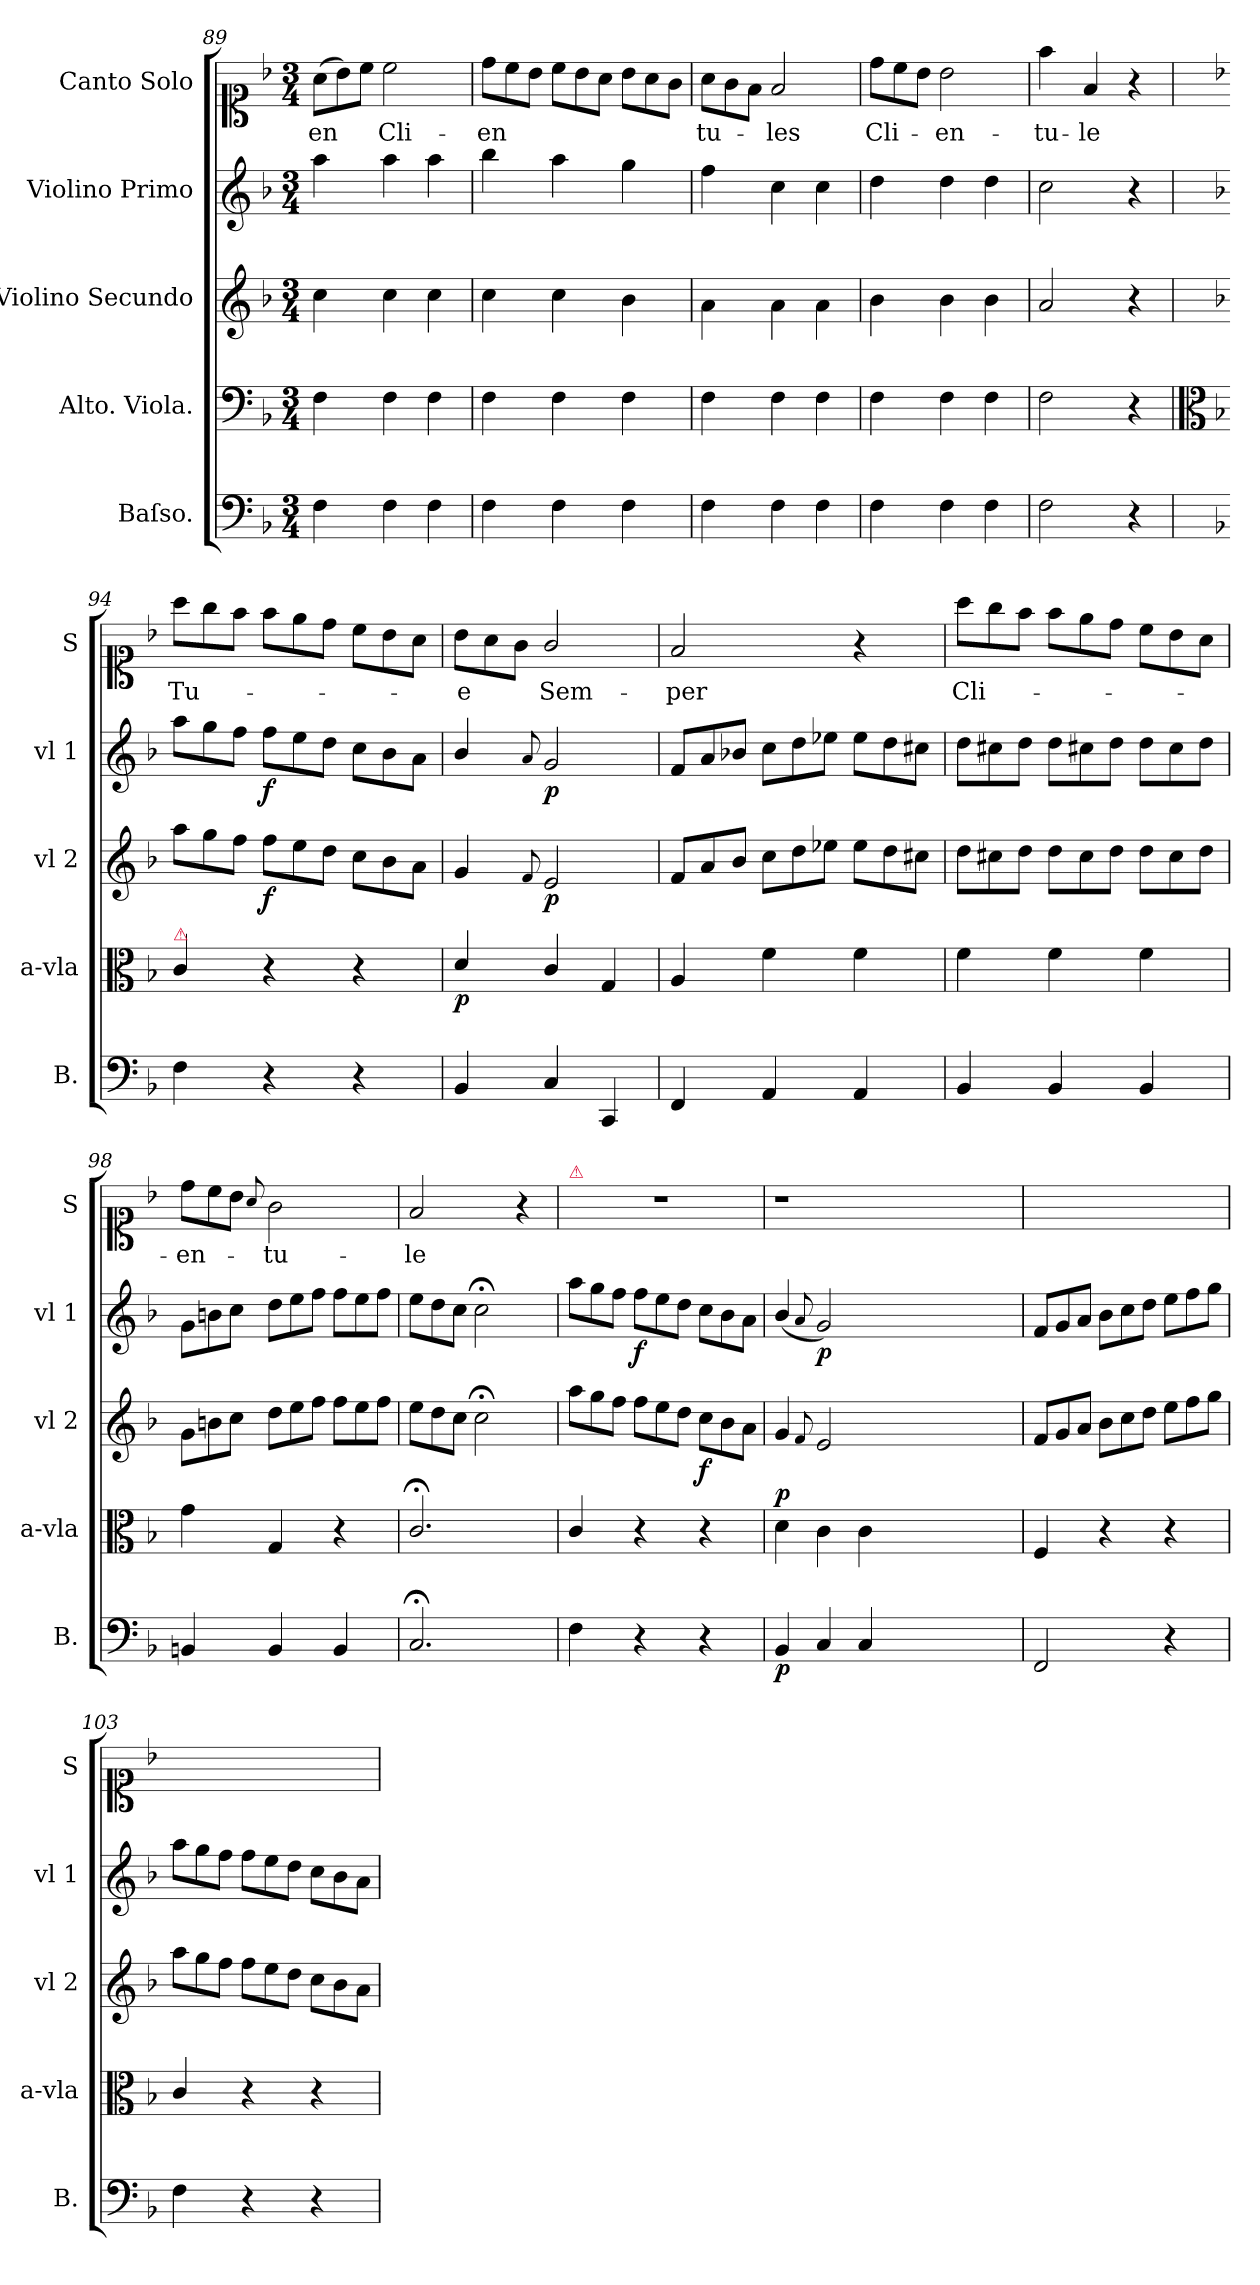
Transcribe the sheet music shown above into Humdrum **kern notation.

**kern	**dynam	**kern	**dynam	**kern	**dynam	**kern	**dynam	**kern	**text
*part5	*part5	*part4	*part4	*part3	*part3	*part2	*part2	*part1	*part1
*staff5	*staff5	*staff4	*staff4	*staff3	*staff3	*staff2	*staff2	*staff1	*staff1
*I"Baſso.	*	*I"Alto. Viola.	*	*I"Violino Secundo	*	*I"Violino Primo	*	*I"Canto Solo	*
*I'B.	*	*I'a-vla	*	*I'vl 2	*	*I'vl 1	*	*I'S	*
*clefF4	*	*clefF4	*	*clefG2	*	*clefG2	*	*clefC1	*
*k[b-]	*	*k[b-]	*	*k[b-]	*	*k[b-]	*	*k[b-]	*
*M3/4	*	*M3/4	*	*M3/4	*	*M3/4	*	*M3/4	*
*	*	*	*	*	*	*	*	*Xtuplet	*
=89	=89	=89	=89	=89	=89	=89	=89	=89	=89
4F\	.	4F\	.	4cc\	.	4aa\	.	(12a\L	-en
.	.	.	.	.	.	.	.	12b-\)	.
.	.	.	.	.	.	.	.	12cc\J	.
!	!	!	!	!	!	!	!	!	!LO:LY:i
4F\	.	4F\	.	4cc\	.	4aa\	.	2cc\	Cli-
4F\	.	4F\	.	4cc\	.	4aa\	.	.	.
=90	=90	=90	=90	=90	=90	=90	=90	=90	=90
!	!	!	!	!	!	!	!	!	!LO:LY:i
4F\	.	4F\	.	4cc\	.	4bb-\	.	12dd\L	-en
.	.	.	.	.	.	.	.	12cc\	.
.	.	.	.	.	.	.	.	12b-\J	.
4F\	.	4F\	.	4cc\	.	4aa\	.	12cc\L	.
.	.	.	.	.	.	.	.	12b-\	.
.	.	.	.	.	.	.	.	12a\J	.
4F\	.	4F\	.	4b-\	.	4gg\	.	12b-\L	.
.	.	.	.	.	.	.	.	12a\	.
.	.	.	.	.	.	.	.	12g\J	.
=91	=91	=91	=91	=91	=91	=91	=91	=91	=91
4F\	.	4F\	.	4a\	.	4ff\	.	12a\L	tu-
.	.	.	.	.	.	.	.	12g\	.
.	.	.	.	.	.	.	.	12f\J	.
4F\	.	4F\	.	4a\	.	4cc\	.	2f/	-les
4F\	.	4F\	.	4a\	.	4cc\	.	.	.
=92	=92	=92	=92	=92	=92	=92	=92	=92	=92
4F\	.	4F\	.	4b-\	.	4dd\	.	12dd\L	Cli-
.	.	.	.	.	.	.	.	12cc\	.
.	.	.	.	.	.	.	.	12b-\J	.
4F\	.	4F\	.	4b-\	.	4dd\	.	2b-\	-en-
4F\	.	4F\	.	4b-\	.	4dd\	.	.	.
=93	=93	=93	=93	=93	=93	=93	=93	=93	=93
2F\	pia	2F\	.	2a/	.	2cc\	.	4ff\	-tu-
.	.	.	.	.	.	.	.	4f/	-le
4r	.	4r	.	4r	.	4r	.	4r	.
=94	=94	=94	=94	=94	=94	=94	=94	=94	=94
*	*	*clefC3	*	*	*	*	*	*	*
*	*	*k[b-]	*	*	*	*	*	*	*
*	*	*	*	*Xtuplet	*	*Xtuplet	*	*	*
!	!	!LO:TX:a:color=crimson:t=⚠	!	!	!	!	!	!	!
4F\	For.	4c/	.	12aa\L	.	12aa\L	.	12aa\L	Tu-
.	.	.	.	12gg\	.	12gg\	.	12gg\	.
.	.	.	.	12ff\J	.	12ff\J	.	12ff\J	.
!	!	!	!	!	!	!	!LO:DY:b	!	!
4r	.	4r	.	12ff\L	f	12ff\L	f	12ff\L	.
.	.	.	.	12ee\	.	12ee\	.	12ee\	.
.	.	.	.	12dd\J	.	12dd\J	.	12dd\J	.
4r	.	4r	.	12cc\L	.	12cc\L	.	12cc\L	.
.	.	.	.	12b-\	.	12b-\	.	12b-\	.
.	.	.	.	12a\J	.	12a\J	.	12a\J	.
=95	=95	=95	=95	=95	=95	=95	=95	=95	=95
!	!	!	!LO:DY:b	!	!	!	!	!	!
4BB-/	pia	4d/	p	4g/	.	4b-/	.	12b-\L	-e
.	.	.	.	.	.	.	.	12a\	.
.	.	.	.	.	.	.	.	12g\J	.
.	.	.	.	8qqf/	.	8qqa/	.	.	.
!	!	!	!	!	!	!	!LO:DY:b	!	!
4C/	.	4c/	.	2e/	p	2g/	p	2g/	Sem-
4CC/	.	4G/	.	.	.	.	.	.	.
=96	=96	=96	=96	=96	=96	=96	=96	=96	=96
4FF/	.	4A/	.	12f/L	.	12f/L	.	2f/	-per
.	.	.	.	12a/	.	12a/	.	.	.
.	.	.	.	12b-/J	.	12b-X/J	.	.	.
4AA/	.	4f\	.	12cc\L	.	12cc\L	.	.	.
.	.	.	.	12dd\	.	12dd\	.	.	.
.	.	.	.	12ee-X\J	.	12ee-X\J	.	.	.
4AA/	.	4f\	.	12ee-\L	.	12ee-\L	.	4r	.
.	.	.	.	12dd\	.	12dd\	.	.	.
.	.	.	.	12cc#X\J	.	12cc#X\J	.	.	.
=97	=97	=97	=97	=97	=97	=97	=97	=97	=97
4BB-/	.	4f\	.	12dd\L	.	12dd\L	.	12aa\L	Cli-
.	.	.	.	12cc#X\	.	12cc#X\	.	12gg\	.
.	.	.	.	12dd\J	.	12dd\J	.	12ff\J	.
4BB-/	.	4f\	.	12dd\L	.	12dd\L	.	12ff\L	.
.	.	.	.	12cc#\	.	12cc#X\	.	12ee\	.
.	.	.	.	12dd\J	.	12dd\J	.	12dd\J	.
4BB-/	.	4f\	.	12dd\L	.	12dd\L	.	12cc\L	.
.	.	.	.	12cc#\	.	12cc#\	.	12b-\	.
.	.	.	.	12dd\J	.	12dd\J	.	12a\J	.
=98	=98	=98	=98	=98	=98	=98	=98	=98	=98
4BBn/	.	4g\	.	12g\L	.	12g\L	.	12dd\L	-en-
.	.	.	.	12bn\	.	12bn\	.	12cc\	.
.	.	.	.	12cc\J	.	12cc\J	.	12b-\J	.
.	.	.	.	.	.	.	.	8qqa/	.
4BB/	.	4G/	.	12dd\L	.	12dd\L	.	2g\	-tu-
.	.	.	.	12ee\	.	12ee\	.	.	.
.	.	.	.	12ff\J	.	12ff\J	.	.	.
4BB/	.	4r	.	12ff\L	.	12ff\L	.	.	.
.	.	.	.	12ee\	.	12ee\	.	.	.
.	.	.	.	12ff\J	.	12ff\J	.	.	.
=99	=99	=99	=99	=99	=99	=99	=99	=99	=99
*^	*	*	*	*	*	*	*	*	*
2.C;/	6ryy	.	2.c;</	.	12ee\L	.	12ee\L	.	2f/	-le
.	.	.	.	.	12dd\	.	12dd\	.	.	.
.	3..ryy	pi.	.	.	12cc\J	.	12cc\J	.	.	.
.	.	.	.	.	2cc;<\	.	2cc;<\	.	.	.
.	.	.	.	.	.	.	.	.	4r	.
=100	=100	=100	=100	=100	=100	=100	=100	=100	=100	=100
!	!	!	!	!	!	!	!	!	!LO:TX:a:color=crimson:t=⚠	!
!	!	!	!	!LO:DY:b	!	!	!	!	!	!
*v	*v	*	*	*	*	*	*	*	*	*
4F\	For	4c/	For.	12aa\L	.	12aa\L	.	2.r	.
.	.	.	.	12gg\	.	12gg\	.	.	.
.	.	.	.	12ff\J	.	12ff\J	.	.	.
!	!	!	!	!	!	!	!LO:DY:b	!	!
4r	.	4r	.	12ff\L	.	12ff\L	f	.	.
.	.	.	.	12ee\	.	12ee\	.	.	.
.	.	.	.	12dd\J	.	12dd\J	.	.	.
4r	.	4r	.	12cc\L	f	12cc\L	.	.	.
.	.	.	.	12b-\	.	12b-\	.	.	.
.	.	.	.	12a\J	.	12a\J	.	.	.
=101	=101	=101	=101	=101	=101	=101	=101	=101	=101
!	!	!	!LO:DY:a	!	!	!	!	!	!
4BB-/	p	4d\	p	4g/	.	(4b-/	.	4%9r	.
.	.	.	.	8qqf/	.	8qqa/	.	.	.
!	!	!	!	!	!	!	!LO:DY:b	!	!
4C/	.	4c\	.	2e/	.	2g/)	p	.	.
4C/	.	4c\	.	.	.	.	.	.	.
1.ryy	.	1.ryy	.	1.ryy	.	1.ryy	.	.	.
=102	=102	=102	=102	=102	=102	=102	=102	=102	=102
2FF/	.	4F/	.	12f/L	.	12f/L	.	2.ryy	.
.	.	.	.	12g/	.	12g/	.	.	.
.	.	.	.	12a/J	.	12a/J	.	.	.
.	.	4r	.	12b-\L	.	12b-\L	.	.	.
.	.	.	.	12cc\	.	12cc\	.	.	.
.	.	.	.	12dd\J	.	12dd\J	.	.	.
4r	.	4r	.	12ee\L	.	12ee\L	.	.	.
.	.	.	.	12ff\	.	12ff\	.	.	.
.	.	.	.	12gg\J	.	12gg\J	.	.	.
=103	=103	=103	=103	=103	=103	=103	=103	=103	=103
4F\	.	4c/	.	12aa\L	.	12aa\L	.	2.ryy	.
.	.	.	.	12gg\	.	12gg\	.	.	.
.	.	.	.	12ff\J	.	12ff\J	.	.	.
4r	.	4r	.	12ff\L	.	12ff\L	.	.	.
.	.	.	.	12ee\	.	12ee\	.	.	.
.	.	.	.	12dd\J	.	12dd\J	.	.	.
4r	.	4r	.	12cc\L	.	12cc\L	.	.	.
.	.	.	.	12b-\	.	12b-\	.	.	.
.	.	.	.	12a\J	.	12a\J	.	.	.
=	=	=	=	=	=	=	=	=	=
*-	*-	*-	*-	*-	*-	*-	*-	*-	*-
